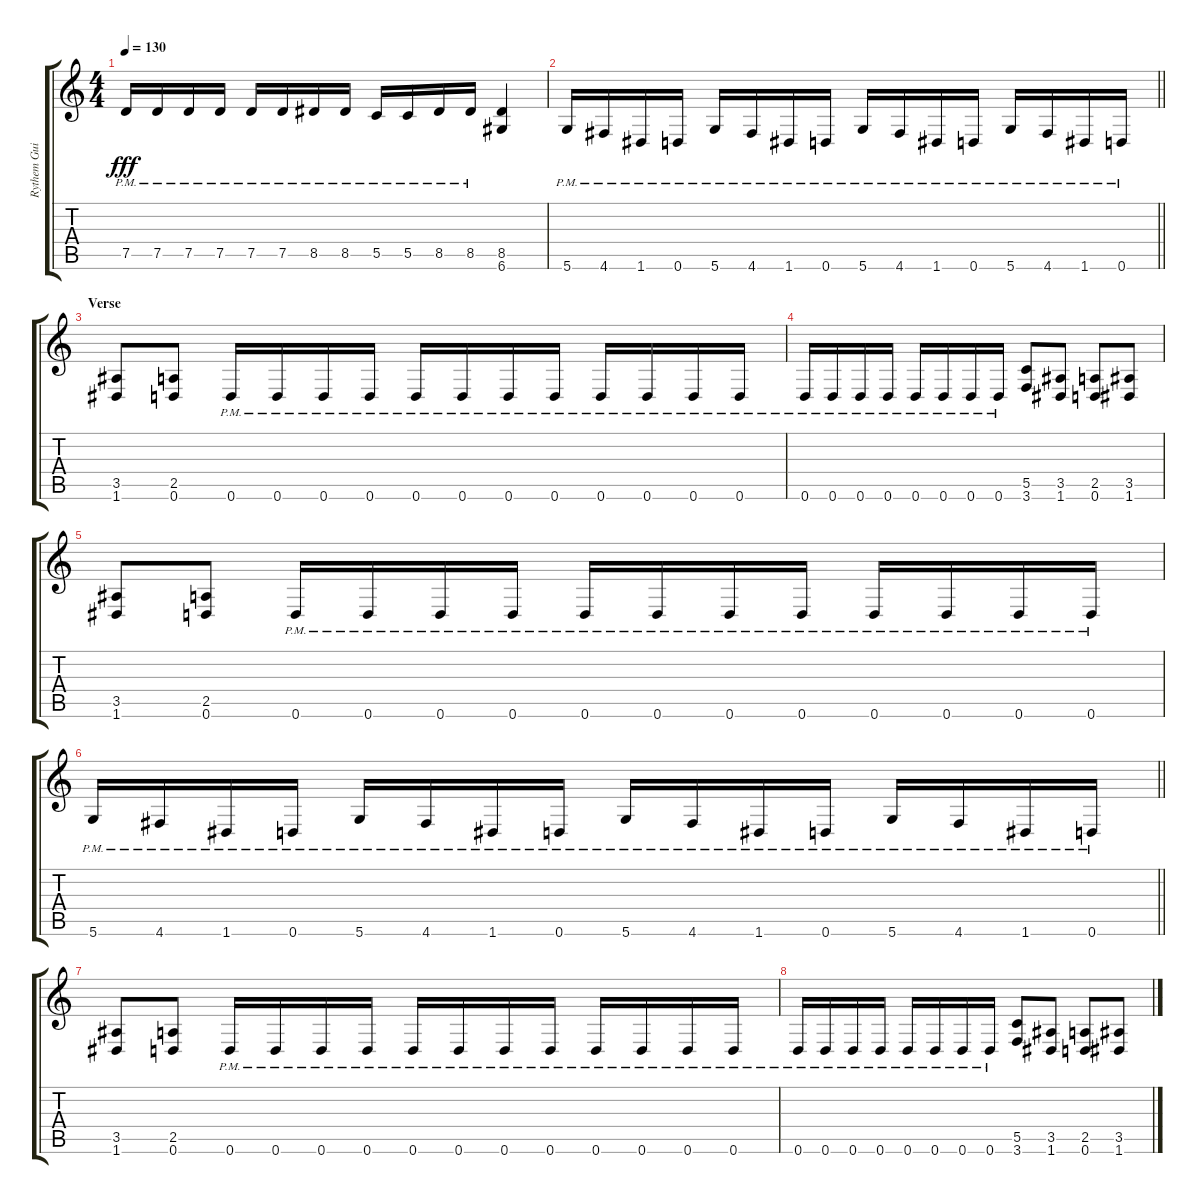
\track ("Rythem Guitar" "Rythem Gui") {instrument distortionguitar}
\staff {score tabs}
\tuning (D4 A3 F3 C3 G2 D2) {hide}
\ts (4 4)
\tempo 130
\clef g2
\ks c
7.5{pm}.16{dy fff} 7.5{pm}.16 7.5{pm}.16 7.5{pm}.16 7.5{pm}.16 7.5{pm}.16 8.5{pm}.16 8.5{pm}.16 5.5{pm}.16 5.5{pm}.16 8.5{pm}.16 8.5{pm}.16 (8.5 6.6).4 |
\barLineRight lightlight
5.6{pm}.16 4.6{pm}.16 1.6{pm}.16 0.6{pm}.16 5.6{pm}.16 4.6{pm}.16 1.6{pm}.16 0.6{pm}.16 5.6{pm}.16 4.6{pm}.16 1.6{pm}.16 0.6{pm}.16 5.6{pm}.16 4.6{pm}.16 1.6{pm}.16 0.6{pm}.16 |
\section ("" "Verse")
(3.5 1.6).8 (2.5 0.6).8 0.6{pm}.16 0.6{pm}.16 0.6{pm}.16 0.6{pm}.16 0.6{pm}.16 0.6{pm}.16 0.6{pm}.16 0.6{pm}.16 0.6{pm}.16 0.6{pm}.16 0.6{pm}.16 0.6{pm}.16 |
0.6{pm}.16 0.6{pm}.16 0.6{pm}.16 0.6{pm}.16 0.6{pm}.16 0.6{pm}.16 0.6{pm}.16 0.6{pm}.16 (5.5 3.6).8 (3.5 1.6).8 (2.5 0.6).8 (3.5 1.6).8 |
(3.5 1.6).8 (2.5 0.6).8 0.6{pm}.16 0.6{pm}.16 0.6{pm}.16 0.6{pm}.16 0.6{pm}.16 0.6{pm}.16 0.6{pm}.16 0.6{pm}.16 0.6{pm}.16 0.6{pm}.16 0.6{pm}.16 0.6{pm}.16 |
\barLineRight lightlight
5.6{pm}.16 4.6{pm}.16 1.6{pm}.16 0.6{pm}.16 5.6{pm}.16 4.6{pm}.16 1.6{pm}.16 0.6{pm}.16 5.6{pm}.16 4.6{pm}.16 1.6{pm}.16 0.6{pm}.16 5.6{pm}.16 4.6{pm}.16 1.6{pm}.16 0.6{pm}.16 |
(3.5 1.6).8 (2.5 0.6).8 0.6{pm}.16 0.6{pm}.16 0.6{pm}.16 0.6{pm}.16 0.6{pm}.16 0.6{pm}.16 0.6{pm}.16 0.6{pm}.16 0.6{pm}.16 0.6{pm}.16 0.6{pm}.16 0.6{pm}.16 |
0.6{pm}.16 0.6{pm}.16 0.6{pm}.16 0.6{pm}.16 0.6{pm}.16 0.6{pm}.16 0.6{pm}.16 0.6{pm}.16 (5.5 3.6).8 (3.5 1.6).8 (2.5 0.6).8 (3.5 1.6).8
